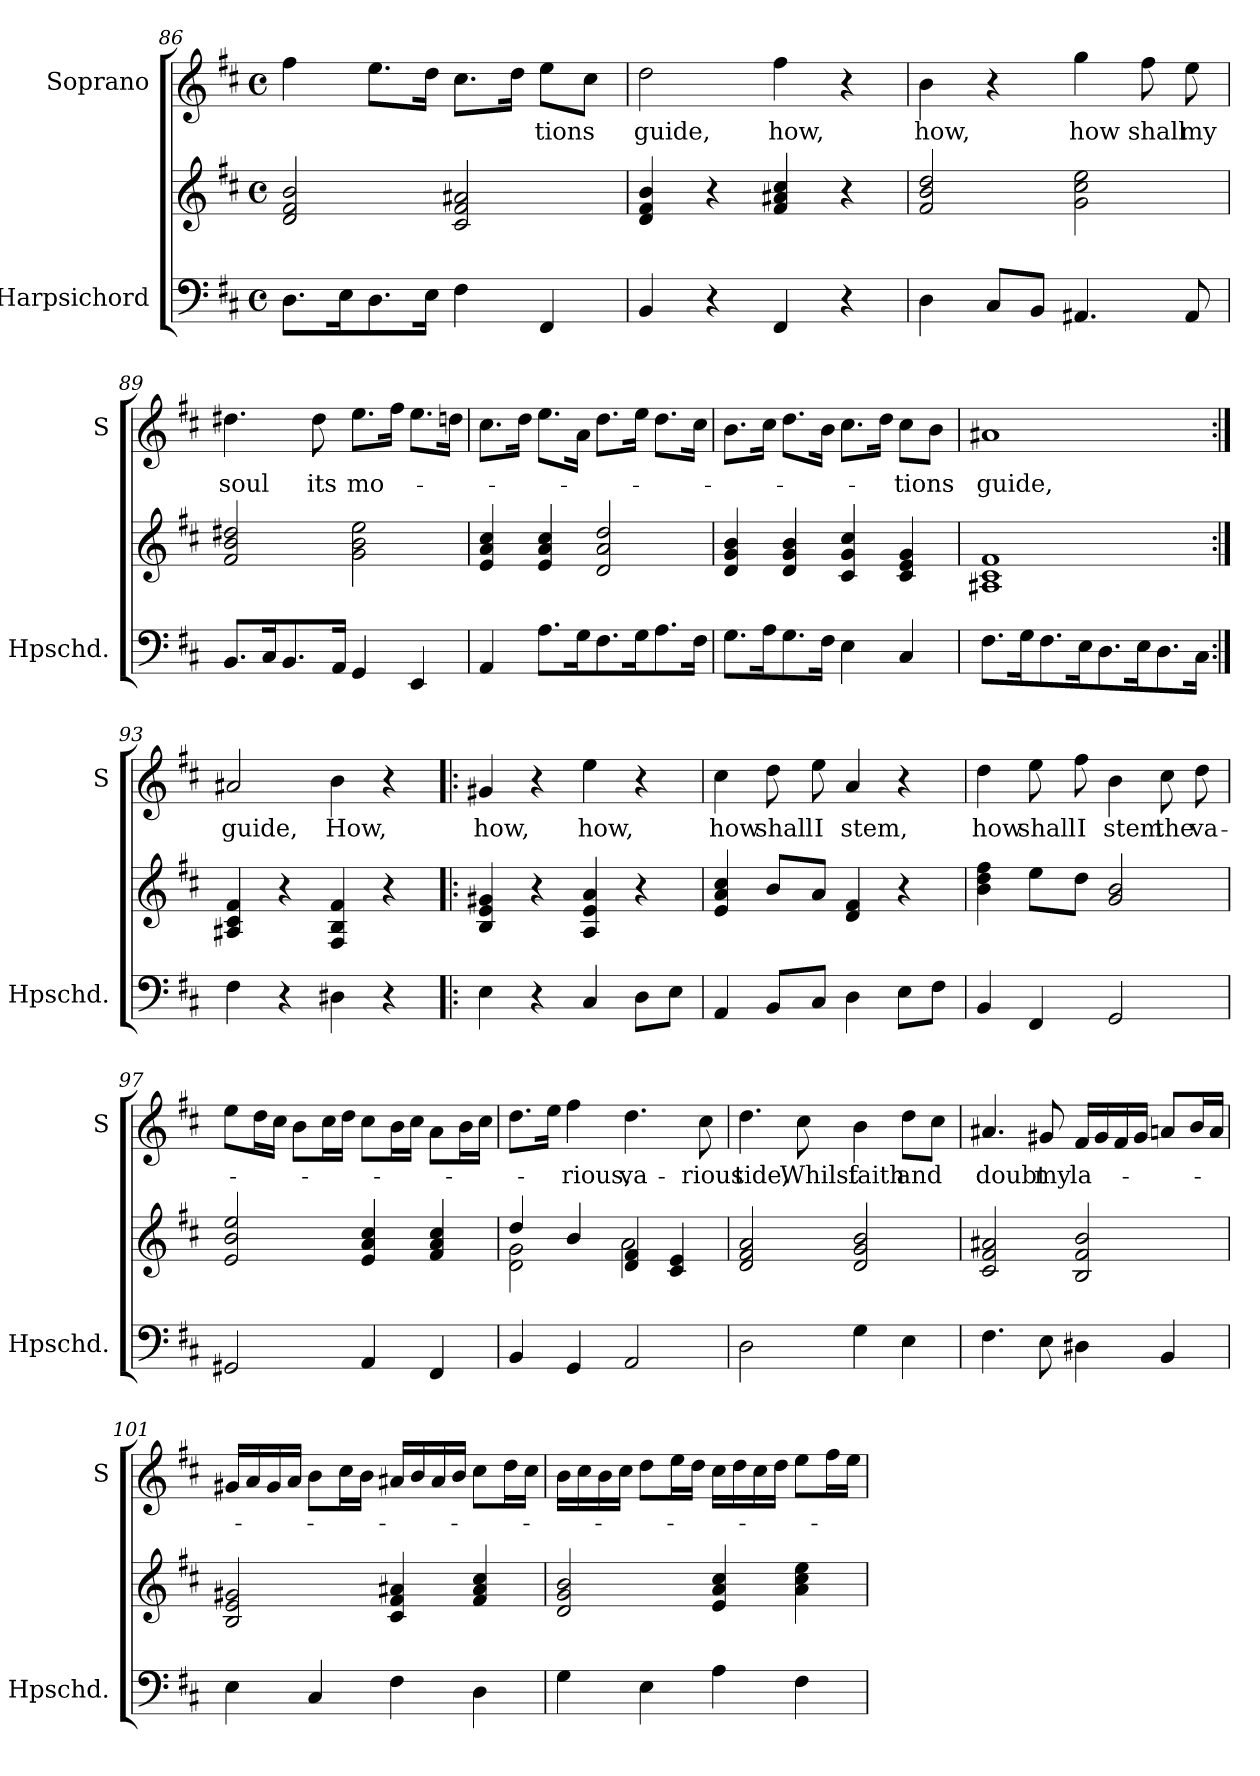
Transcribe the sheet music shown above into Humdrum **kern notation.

**kern	**kern	**kern	**text
*part2	*part2	*part1	*part1
*staff3	*staff2	*staff1	*staff1
*I"Harpsichord	*	*I"Soprano	*
*I'Hpschd.	*	*I'S	*
*clefF4	*clefG2	*clefG2	*
*k[f#c#]	*k[f#c#]	*k[f#c#]	*
*D:	*D:	*D:	*
*M4/4	*M4/4	*M4/4	*
*met(c)	*met(c)	*met(c)	*
=86	=86	=86	=86
8.D\L	2d/ 2f#/ 2b/	4ff#\	.
16E\k	.	.	.
8.D\	.	8.ee\L	.
16E\Jk	.	16dd\Jk	.
4F#\	2c#/ 2f#/ 2a#X/	8.cc#\L	.
.	.	16dd\Jk	.
!	!	!	!LO:LY:b
4FF#/	.	8ee\L	-tions
.	.	8cc#\J	.
=87	=87	=87	=87
!	!	!	!LO:LY:b
4BB/	4d/ 4f#/ 4b/	2dd\	guide,
4r	4r	.	.
!	!	!	!LO:LY:b
4FF#/	4f#/ 4a#X/ 4cc#/	4ff#\	how,
4r	4r	4r	.
=88	=88	=88	=88
!	!	!	!LO:LY:b
4D\	2f#/ 2b/ 2dd/	4b\	how,
8C#/L	.	4r	.
8BB/J	.	.	.
!	!	!	!LO:LY:b
4.AA#X/	2g\ 2cc#\ 2ee\	4gg\	how
!	!	!	!LO:LY:b
.	.	8ff#\	shall
!	!	!	!LO:LY:b
8AA#/	.	8ee\	my
=89	=89	=89	=89
!	!	!	!LO:LY:b
8.BB/L	2f#/ 2b/ 2dd#X/	4.dd#X\	soul
16C#/k	.	.	.
8.BB/	.	.	.
!	!	!	!LO:LY:b
.	.	8dd#\	its
16AA/Jk	.	.	.
!	!	!	!LO:LY:b
4GG/	2g\ 2b\ 2ee\	8.ee\L	mo-
.	.	16ff#\Jk	.
4EE/	.	8.ee\L	.
.	.	16ddn\Jk	.
!!LO:LB:g=z
=90	=90	=90	=90
4AA/	4e/ 4a/ 4cc#/	8.cc#\L	.
.	.	16dd\Jk	.
8.A\L	4e/ 4a/ 4cc#/	8.ee\L	.
16G\k	.	16a\Jk	.
8.F#\	2d/ 2a/ 2dd/	8.dd\L	.
16G\k	.	16ee\Jk	.
8.A\	.	8.dd\L	.
16F#\Jk	.	16cc#\Jk	.
=91	=91	=91	=91
8.G\L	4d/ 4g/ 4b/	8.b\L	.
16A\k	.	16cc#\Jk	.
8.G\	4d/ 4g/ 4b/	8.dd\L	.
16F#\Jk	.	16b\Jk	.
4E\	4c#/ 4g/ 4cc#/	8.cc#\L	.
.	.	16dd\Jk	.
!	!	!	!LO:LY:b
4C#/	4c#/ 4e/ 4g/	8cc#\L	-tions
.	.	8b\J	.
=92	=92	=92	=92
!	!	!	!LO:LY:b
8.F#\L	1A#X 1c# 1f#	1a#X	guide,
16G\k	.	.	.
8.F#\	.	.	.
16E\k	.	.	.
8.D\	.	.	.
16E\k	.	.	.
8.D\	.	.	.
16C#\Jk	.	.	.
=93:|!	=93:|!	=93:|!	=93:|!
!	!	!	!LO:LY:b
4F#\	4A#X/ 4c#/ 4f#/	2a#X/	guide,
4r	4r	.	.
!	!	!	!LO:LY:b
4D#X\	4F#/ 4B/ 4f#/	4b\	How,
4r	4r	4r	.
=94!|:	=94!|:	=94!|:	=94!|:
!	!	!	!LO:LY:b
4E\	4B/ 4e/ 4g#X/	4g#X/	how,
4r	4r	4r	.
!	!	!	!LO:LY:b
4C#/	4A/ 4e/ 4a/	4ee\	how,
8D\L	4r	4r	.
8E\J	.	.	.
!!LO:LB:g=z
=95	=95	=95	=95
!	!	!	!LO:LY:b
4AA/	4e/ 4a/ 4cc#/	4cc#\	how
!	!	!	!LO:LY:b
8BB/L	8b/L	8dd\	shall
!	!	!	!LO:LY:b
8C#/J	8a/J	8ee\	I
!	!	!	!LO:LY:b
4D\	4d/ 4f#/	4a/	stem,
8E\L	4r	4r	.
8F#\J	.	.	.
=96	=96	=96	=96
!	!	!	!LO:LY:b
4BB/	4b\ 4dd\ 4ff#\	4dd\	how
!	!	!	!LO:LY:b
4FF#/	8ee\L	8ee\	shall
!	!	!	!LO:LY:b
.	8dd\J	8ff#\	I
!	!	!	!LO:LY:b
2GG/	2g/ 2b/	4b\	stem
!	!	!	!LO:LY:b
.	.	8cc#\	the
!	!	!	!LO:LY:b
.	.	8dd\	va-
=97	=97	=97	=97
2GG#X/	2e/ 2b/ 2ee/	8ee\L	.
.	.	16dd\L	.
.	.	16cc#\JJ	.
.	.	8b\L	.
.	.	16cc#\L	.
.	.	16dd\JJ	.
4AA/	4e/ 4a/ 4cc#/	8cc#\L	.
.	.	16b\L	.
.	.	16cc#\JJ	.
4FF#/	4f#/ 4a/ 4cc#/	8a\L	.
.	.	16b\L	.
.	.	16cc#\JJ	.
=98	=98	=98	=98
*	*^	*	*
4BB/	4dd/	2d\ 2g\	8.dd\L	.
.	.	.	16ee\Jk	.
!	!	!	!	!LO:LY:b
4GG/	4b/	.	4ff#\	-rious,
!	!	!	!	!LO:LY:b
2AA/	4d/ 4f#/	2a\	4.dd\	va-
.	4c#/ 4e/	.	.	.
!	!	!	!	!LO:LY:b
.	.	.	8cc#\	-rious
*	*v	*v	*	*
!!LO:PB:g=z
=99	=99	=99	=99
!	!	!	!LO:LY:b
2D\	2d/ 2f#/ 2a/	4.dd\	tide,
!	!	!	!LO:LY:b
.	.	8cc#\	Whilst
!	!	!	!LO:LY:b
4G\	2d/ 2g/ 2b/	4b\	faith
!	!	!	!LO:LY:b
4E\	.	8dd\L	and
.	.	8cc#\J	.
=100	=100	=100	=100
!	!	!	!LO:LY:b
4.F#\	2c#/ 2f#/ 2a#X/	4.a#X/	doubt
!	!	!	!LO:LY:b
8E\	.	8g#X/	my
!	!	!	!LO:LY:b
4D#X\	2B/ 2f#/ 2b/	16f#/LL	la-
.	.	16g#/	.
.	.	16f#/	.
.	.	16g#/JJ	.
4BB/	.	8an/L	.
.	.	16b/L	.
.	.	16a/JJ	.
=101	=101	=101	=101
4E\	2B/ 2e/ 2g#X/	16g#X/LL	.
.	.	16a/	.
.	.	16g#/	.
.	.	16a/JJ	.
4C#/	.	8b\L	.
.	.	16cc#\L	.
.	.	16b\JJ	.
4F#\	4c#/ 4f#/ 4a#X/	16a#X/LL	.
.	.	16b/	.
.	.	16a#/	.
.	.	16b/JJ	.
4D\	4f#/ 4a#/ 4cc#/	8cc#\L	.
.	.	16dd\L	.
.	.	16cc#\JJ	.
=102	=102	=102	=102
4G\	2d/ 2g/ 2b/	16b\LL	.
.	.	16cc#\	.
.	.	16b\	.
.	.	16cc#\JJ	.
4E\	.	8dd\L	.
.	.	16ee\L	.
.	.	16dd\JJ	.
4A\	4e/ 4a/ 4cc#/	16cc#\LL	.
.	.	16dd\	.
.	.	16cc#\	.
.	.	16dd\JJ	.
4F#\	4a\ 4cc#\ 4ee\	8ee\L	.
.	.	16ff#\L	.
.	.	16ee\JJ	.
=	=	=	=
*-	*-	*-	*-
